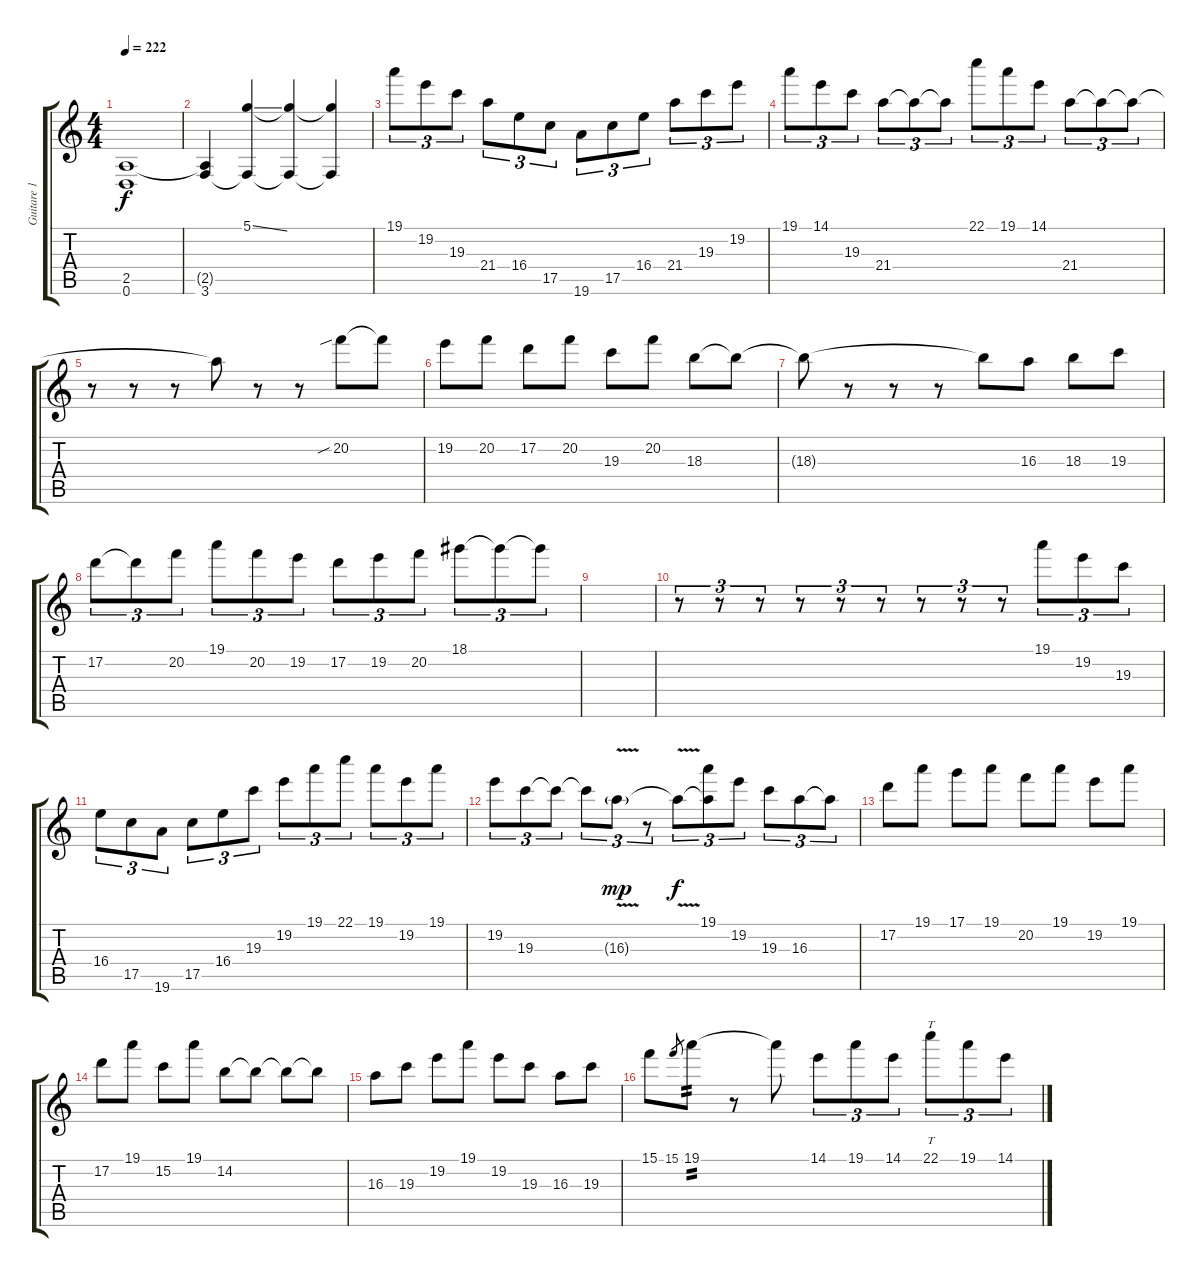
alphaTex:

\track ("Guitare 1" "Guitare 1") {instrument distortionguitar}
\staff {score tabs}
\tuning (D4 A3 F3 C3 G2 D2) {hide}
\ts (4 4)
\tempo 222
\clef g2
\ks c
(2.5{t} 0.6{t}).1{dy f} |
(2.5{t} 3.6).4 (5.1{ss} 3.6{t}).4 (5.1{t} 3.6{t}).4 (5.1{t} 3.6{t}).4 |
19.1.8{tu (3 2)} 19.2.8{tu (3 2)} 19.3.8{tu (3 2)} 21.4.8{tu (3 2)} 16.4.8{tu (3 2)} 17.5.8{tu (3 2)} 19.6.8{tu (3 2)} 17.5.8{tu (3 2)} 16.4.8{tu (3 2)} 21.4.8{tu (3 2)} 19.3.8{tu (3 2)} 19.2.8{tu (3 2)} |
19.1.8{tu (3 2)} 14.1.8{tu (3 2)} 19.3.8{tu (3 2)} 21.4.8{tu (3 2)} 21.4{t}.8{tu (3 2)} 21.4{t}.8{tu (3 2)} 22.1.8{tu (3 2)} 19.1.8{tu (3 2)} 14.1.8{tu (3 2)} 21.4.8{tu (3 2)} 21.4{t}.8{tu (3 2)} 21.4{t}.8{tu (3 2)} |
r.8 r.8 r.8 21.4{t}.8 r.8 r.8 20.2{sib}.8 20.2{t}.8 |
19.2.8 20.2.8 17.2.8 20.2.8 19.3.8 20.2.8 18.3.8 18.3{t}.8 |
18.3{t}.8 r.8 r.8 r.8 18.3{t}.8 16.3.8 18.3.8 19.3.8 |
17.2.8{tu (3 2)} 17.2{t}.8{tu (3 2)} 20.2.8{tu (3 2)} 19.1.8{tu (3 2)} 20.2.8{tu (3 2)} 19.2.8{tu (3 2)} 17.2.8{tu (3 2)} 19.2.8{tu (3 2)} 20.2.8{tu (3 2)} 18.1.8{tu (3 2)} 18.1{t}.8{tu (3 2)} 18.1{t}.8{tu (3 2)} |
|
r.8{tu (3 2)} r.8{tu (3 2)} r.8{tu (3 2)} r.8{tu (3 2)} r.8{tu (3 2)} r.8{tu (3 2)} r.8{tu (3 2)} r.8{tu (3 2)} r.8{tu (3 2)} 19.1.8{tu (3 2)} 19.2.8{tu (3 2)} 19.3.8{tu (3 2)} |
16.4.8{tu (3 2)} 17.5.8{tu (3 2)} 19.6.8{tu (3 2)} 17.5.8{tu (3 2)} 16.4.8{tu (3 2)} 19.3.8{tu (3 2)} 19.2.8{tu (3 2)} 19.1.8{tu (3 2)} 22.1.8{tu (3 2)} 19.1.8{tu (3 2)} 19.2.8{tu (3 2)} 19.1.8{tu (3 2)} |
19.2.8{tu (3 2)} 19.3.8{tu (3 2)} 19.3{t}.8{tu (3 2)} 19.3{t}.8{tu (3 2)} 16.3{v g}.8{tu (3 2) dy mp} r.8{tu (3 2)} 16.3{t}.8{tu (3 2) dy f} (19.1 16.3{t}).8{tu (3 2)} 19.2.8{tu (3 2)} 19.3.8{tu (3 2)} 16.3.8{tu (3 2)} 16.3{t}.8{tu (3 2)} |
17.2.8 19.1.8 17.1.8 19.1.8 20.2.8 19.1.8 19.2.8 19.1.8 |
17.2.8 19.1.8 15.2.8 19.1.8 14.2.8 14.2{t}.8 14.2{t}.8 14.2{t}.8 |
16.3.8 19.3.8 19.2.8 19.1.8 19.2.8 19.3.8 16.3.8 19.3.8 |
15.1.8 15.1.8{gr} 19.1.8{tp 2} r.8 19.1{t}.8 14.1.8{tu (3 2)} 19.1.8{tu (3 2)} 14.1.8{tu (3 2)} 22.1.8{tt tu (3 2)} 19.1.8{tu (3 2)} 14.1.8{tu (3 2)}
